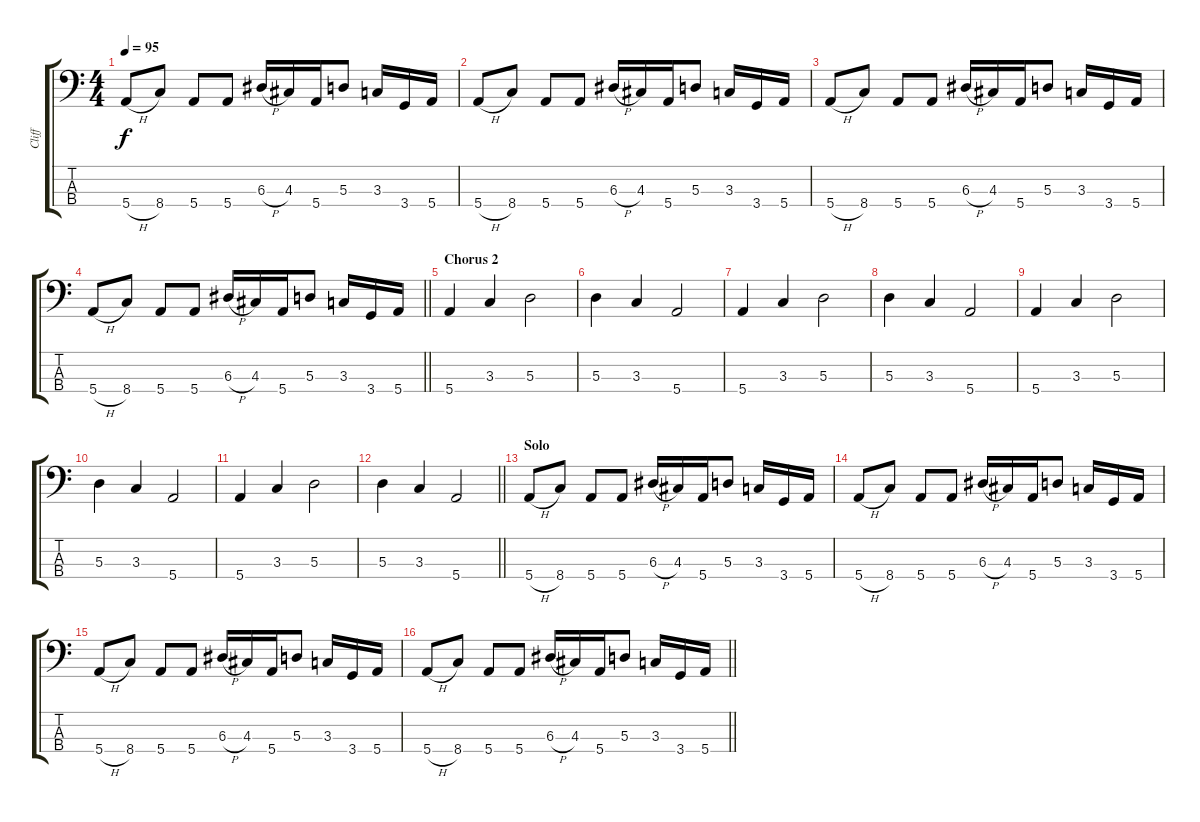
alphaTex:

\track ("Cliff" "Cliff") {instrument electricbassfinger}
\staff {score tabs}
\tuning (G2 D2 A1 E1) {hide}
\ts (4 4)
\tempo 95
\clef f4
\ks c
5.4{h}.8{dy f} 8.4.8 5.4.8 5.4.8 6.3{h}.16 4.3.16 5.4.16 5.3.8 3.3.16 3.4.16 5.4.16 |
5.4{h}.8 8.4.8 5.4.8 5.4.8 6.3{h}.16 4.3.16 5.4.16 5.3.8 3.3.16 3.4.16 5.4.16 |
5.4{h}.8 8.4.8 5.4.8 5.4.8 6.3{h}.16 4.3.16 5.4.16 5.3.8 3.3.16 3.4.16 5.4.16 |
\barLineRight lightlight
5.4{h}.8 8.4.8 5.4.8 5.4.8 6.3{h}.16 4.3.16 5.4.16 5.3.8 3.3.16 3.4.16 5.4.16 |
\section ("" "Chorus 2")
5.4.4 3.3.4 5.3.2 |
5.3.4 3.3.4 5.4.2 |
5.4.4 3.3.4 5.3.2 |
5.3.4 3.3.4 5.4.2 |
5.4.4 3.3.4 5.3.2 |
5.3.4 3.3.4 5.4.2 |
5.4.4 3.3.4 5.3.2 |
\barLineRight lightlight
5.3.4 3.3.4 5.4.2 |
\section ("" "Solo")
5.4{h}.8 8.4.8 5.4.8 5.4.8 6.3{h}.16 4.3.16 5.4.16 5.3.8 3.3.16 3.4.16 5.4.16 |
5.4{h}.8 8.4.8 5.4.8 5.4.8 6.3{h}.16 4.3.16 5.4.16 5.3.8 3.3.16 3.4.16 5.4.16 |
5.4{h}.8 8.4.8 5.4.8 5.4.8 6.3{h}.16 4.3.16 5.4.16 5.3.8 3.3.16 3.4.16 5.4.16 |
\barLineRight lightlight
5.4{h}.8 8.4.8 5.4.8 5.4.8 6.3{h}.16 4.3.16 5.4.16 5.3.8 3.3.16 3.4.16 5.4.16
